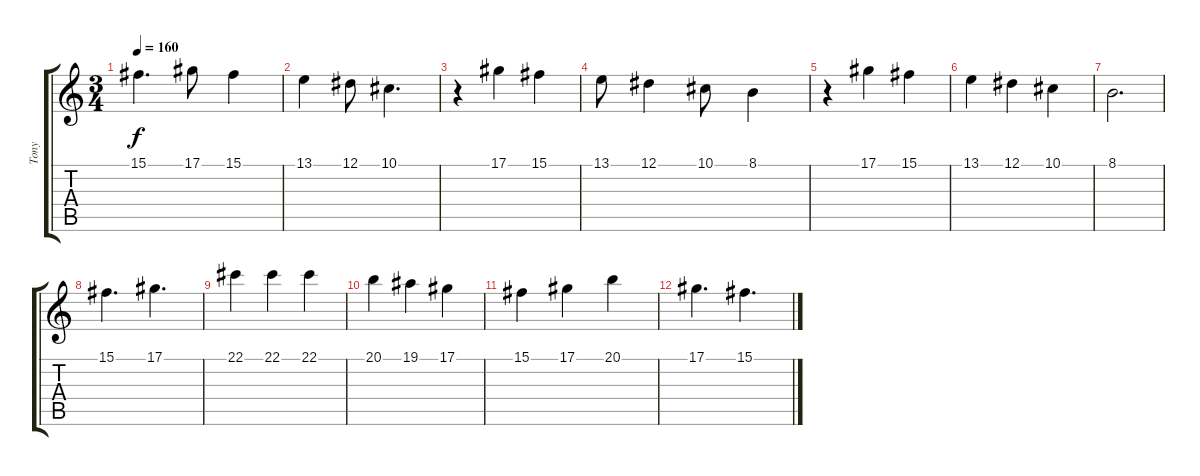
\track ("Tony" "Tony") {instrument pad1newage}
\staff {score tabs}
\tuning (Eb4 Bb3 Gb3 Db3 Ab2 Eb2) {hide}
\ts (3 4)
\tempo 160
\clef g2
\ks c
15.1.4{d dy f} 17.1.8 15.1.4 |
13.1.4 12.1.8 10.1.4{d} |
r.4 17.1.4 15.1.4 |
13.1.8 12.1.4 10.1.8 8.1.4 |
r.4 17.1.4 15.1.4 |
13.1.4 12.1.4 10.1.4 |
8.1.2{d} |
15.1.4{d} 17.1.4{d} |
22.1.4 22.1.4 22.1.4 |
20.1.4 19.1.4 17.1.4 |
15.1.4 17.1.4 20.1.4 |
17.1.4{d} 15.1.4{d}
